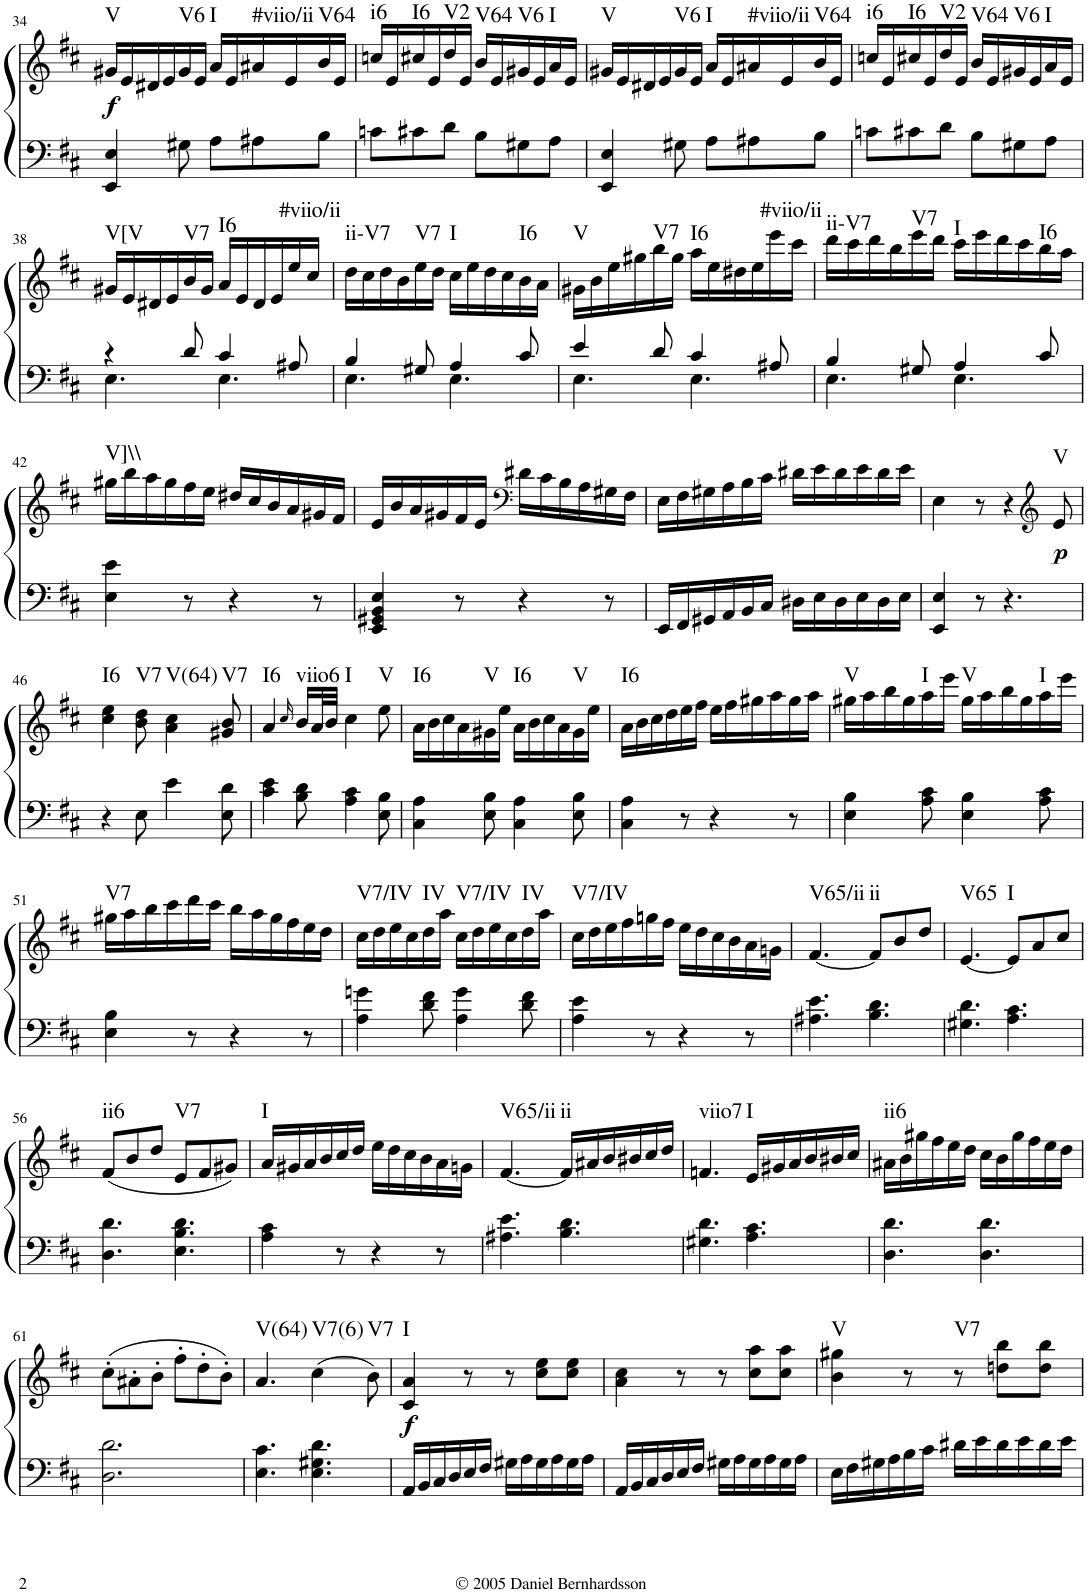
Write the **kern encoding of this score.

**kern	**kern	**dynam	**harte
*part1	*part1	*part1	*part1
*staff2	*staff1	*staff1/2	*
*I"Piano	*	*	*
*I'Pno.	*	*	*
!!LO:PB:g=z
*clefF4	*clefG2	*	*
*k[f#c#]	*k[f#c#]	*	*
*D:	*D:	*	*
*M6/8	*M6/8	*	*
=34	=34	=34	=34
!	!	!LO:DY:b	!LO:H:kt=V
4EE/ 4E/	16g#X/LL	f	N
.	16e/	.	.
.	16d#X/	.	.
.	16e/	.	.
!	!	!	!LO:H:kt=V6
8G#X\	16g#/	.	N
.	16e/JJ	.	.
!	!	!	!LO:H:kt=I
8A\L	16a/LL	.	N
.	16e/	.	.
!	!	!	!LO:H:kt=#viio/ii
8A#X\	16a#X/	.	N
.	16e/	.	.
!	!	!	!LO:H:kt=V64
8B\J	16b/	.	N
.	16e/JJ	.	.
=35	=35	=35	=35
!	!	!	!LO:H:kt=i6
8cn\L	16ccn/LL	.	N
.	16e/	.	.
!	!	!	!LO:H:kt=I6
8c#X\	16cc#X/	.	N
.	16e/	.	.
!	!	!	!LO:H:kt=V2
8d\J	16dd/	.	N
.	16e/JJ	.	.
!	!	!	!LO:H:kt=V64
8B\L	16b/LL	.	N
.	16e/	.	.
!	!	!	!LO:H:kt=V6
8G#X\	16g#X/	.	N
.	16e/	.	.
!	!	!	!LO:H:kt=I
8A\J	16a/	.	N
.	16e/JJ	.	.
=36	=36	=36	=36
!	!	!	!LO:H:kt=V
4EE/ 4E/	16g#X/LL	.	N
.	16e/	.	.
.	16d#X/	.	.
.	16e/	.	.
!	!	!	!LO:H:kt=V6
8G#X\	16g#/	.	N
.	16e/JJ	.	.
!	!	!	!LO:H:kt=I
8A\L	16a/LL	.	N
.	16e/	.	.
!	!	!	!LO:H:kt=#viio/ii
8A#X\	16a#X/	.	N
.	16e/	.	.
!	!	!	!LO:H:kt=V64
8B\J	16b/	.	N
.	16e/JJ	.	.
=37	=37	=37	=37
!	!	!	!LO:H:kt=i6
8cn\L	16ccn/LL	.	N
.	16e/	.	.
!	!	!	!LO:H:kt=I6
8c#X\	16cc#X/	.	N
.	16e/	.	.
!	!	!	!LO:H:kt=V2
8d\J	16dd/	.	N
.	16e/JJ	.	.
!	!	!	!LO:H:kt=V64
8B\L	16b/LL	.	N
.	16e/	.	.
!	!	!	!LO:H:kt=V6
8G#X\	16g#X/	.	N
.	16e/	.	.
!	!	!	!LO:H:kt=I
8A\J	16a/	.	N
.	16e/JJ	.	.
!!LO:LB:g=z
=38	=38	=38	=38
*^	*	*	*
!	!	!	!	!LO:H:kt=V[V
4r	4.E\	16g#X/LL	.	N
.	.	16e/	.	.
.	.	16d#X/	.	.
.	.	16e/	.	.
!	!	!	!	!LO:H:kt=V7
8d/	.	16b/	.	N
.	.	16g#/JJ	.	.
!	!	!	!	!LO:H:kt=I6
4c#/	4.E\	16a/LL	.	N
.	.	16e/	.	.
.	.	16d#/	.	.
.	.	16e/	.	.
!	!	!	!	!LO:H:kt=#viio/ii
8A#X/	.	16ee/	.	N
.	.	16cc#/JJ	.	.
=39	=39	=39	=39	=39
!	!	!	!	!LO:H:kt=ii-V7
4B/	4.E\	16dd\LL	.	N
.	.	16cc#\	.	.
.	.	16dd\	.	.
.	.	16b\	.	.
!	!	!	!	!LO:H:kt=V7
8G#X/	.	16ee\	.	N
.	.	16dd\JJ	.	.
!	!	!	!	!LO:H:kt=I
4A/	4.E\	16cc#\LL	.	N
.	.	16ee\	.	.
.	.	16dd\	.	.
.	.	16cc#\	.	.
!	!	!	!	!LO:H:kt=I6
8c#/	.	16b\	.	N
.	.	16a\JJ	.	.
=40	=40	=40	=40	=40
!	!	!	!	!LO:H:kt=V
4e/	4.E\	16g#X\LL	.	N
.	.	16b\	.	.
.	.	16ee\	.	.
.	.	16gg#X\	.	.
!	!	!	!	!LO:H:kt=V7
8d/	.	16bb\	.	N
.	.	16gg#\JJ	.	.
!	!	!	!	!LO:H:kt=I6
4c#/	4.E\	16aa\LL	.	N
.	.	16ee\	.	.
.	.	16dd#X\	.	.
.	.	16ee\	.	.
!	!	!	!	!LO:H:kt=#viio/ii
8A#X/	.	16eee\	.	N
.	.	16ccc#\JJ	.	.
=41	=41	=41	=41	=41
!	!	!	!	!LO:H:kt=ii-V7
4B/	4.E\	16ddd\LL	.	N
.	.	16ccc#\	.	.
.	.	16ddd\	.	.
.	.	16bb\	.	.
!	!	!	!	!LO:H:kt=V7
8G#X/	.	16eee\	.	N
.	.	16ddd\JJ	.	.
!	!	!	!	!LO:H:kt=I
4A/	4.E\	16ccc#\LL	.	N
.	.	16eee\	.	.
.	.	16ddd\	.	.
.	.	16ccc#\	.	.
!	!	!	!	!LO:H:kt=I6
8c#/	.	16bb\	.	N
.	.	16aa\JJ	.	.
*v	*v	*	*	*
!!LO:LB:g=z
=42	=42	=42	=42
!	!	!	!LO:H:kt=V]\\
4E\ 4e\	16gg#X\LL	.	N
.	16bb\	.	.
.	16aa\	.	.
.	16gg#\	.	.
8r	16ff#\	.	.
.	16ee\JJ	.	.
4r	16dd#X/LL	.	.
.	16cc#/	.	.
.	16b/	.	.
.	16a/	.	.
8r	16g#X/	.	.
.	16f#/JJ	.	.
=43	=43	=43	=43
4EE/ 4GG#X/ 4BB/ 4E/	16e/LL	.	.
.	16b/	.	.
.	16a/	.	.
.	16g#X/	.	.
8r	16f#/	.	.
.	16e/JJ	.	.
*	*clefF4	*	*
4r	16d#X\LL	.	.
.	16c#\	.	.
.	16B\	.	.
.	16A\	.	.
8r	16G#X\	.	.
.	16F#\JJ	.	.
=44	=44	=44	=44
16EE/LL	16E\LL	.	.
16FF#/	16F#\	.	.
16GG#X/	16G#X\	.	.
16AA/	16A\	.	.
16BB/	16B\	.	.
16C#/JJ	16c#\JJ	.	.
16D#X\LL	16d#X\LL	.	.
16E\	16e\	.	.
16D#\	16d#\	.	.
16E\	16e\	.	.
16D#\	16d#\	.	.
16E\JJ	16e\JJ	.	.
=45	=45	=45	=45
4EE/ 4E/	4E\	.	.
8r	8r	.	.
4.r	4r	.	.
*	*clefG2	*	*
!	!	!LO:DY:b	!LO:H:kt=V
.	8e/	p	N
!!LO:LB:g=z
=46	=46	=46	=46
!	!	!	!LO:H:kt=I6
4r	4cc#\ 4ee\	.	N
!	!	!	!LO:H:kt=V7
8E\	8b\ 8dd\	.	N
!	!	!	!LO:H:kt=V(64)
4e\	4a\ 4cc#\	.	N
!	!	!	!LO:H:kt=V7
8E\ 8d\	8g#X/ 8b/	.	N
=47	=47	=47	=47
!	!	!	!LO:H:kt=I6
4c#\ 4e\	4a/	.	N
.	16qcc#/	.	.
!	!	!	!LO:H:kt=viio6
8B\ 8d\	16b/LL	.	N
.	32a/L	.	.
.	32b/JJJ	.	.
!	!	!	!LO:H:kt=I
4A\ 4c#\	4cc#\	.	N
!	!	!	!LO:H:kt=V
8E\ 8B\	8ee\	.	N
=48	=48	=48	=48
!	!	!	!LO:H:kt=I6
4C#\ 4A\	16a\LL	.	N
.	16b\	.	.
.	16cc#\	.	.
.	16a\	.	.
!	!	!	!LO:H:kt=V
8E\ 8B\	16g#X\	.	N
.	16ee\JJ	.	.
!	!	!	!LO:H:kt=I6
4C#\ 4A\	16a\LL	.	N
.	16b\	.	.
.	16cc#\	.	.
.	16a\	.	.
!	!	!	!LO:H:kt=V
8E\ 8B\	16g#\	.	N
.	16ee\JJ	.	.
=49	=49	=49	=49
!	!	!	!LO:H:kt=I6
4C#\ 4A\	16a\LL	.	N
.	16b\	.	.
.	16cc#\	.	.
.	16dd\	.	.
8r	16ee\	.	.
.	16ff#\JJ	.	.
4r	16ee\LL	.	.
.	16ff#\	.	.
.	16gg#X\	.	.
.	16aa\	.	.
8r	16gg#\	.	.
.	16aa\JJ	.	.
=50	=50	=50	=50
!	!	!	!LO:H:kt=V
4E\ 4B\	16gg#X\LL	.	N
.	16aa\	.	.
.	16bb\	.	.
.	16gg#\	.	.
!	!	!	!LO:H:kt=I
8A\ 8c#\	16aa\	.	N
.	16eee\JJ	.	.
!	!	!	!LO:H:kt=V
4E\ 4B\	16gg#\LL	.	N
.	16aa\	.	.
.	16bb\	.	.
.	16gg#\	.	.
!	!	!	!LO:H:kt=I
8A\ 8c#\	16aa\	.	N
.	16eee\JJ	.	.
!!LO:LB:g=z
=51	=51	=51	=51
!	!	!	!LO:H:kt=V7
4E\ 4B\	16gg#X\LL	.	N
.	16aa\	.	.
.	16bb\	.	.
.	16ccc#\	.	.
8r	16ddd\	.	.
.	16ccc#\JJ	.	.
4r	16bb\LL	.	.
.	16aa\	.	.
.	16gg#\	.	.
.	16ff#\	.	.
8r	16ee\	.	.
.	16dd\JJ	.	.
=52	=52	=52	=52
!	!	!	!LO:H:kt=V7/IV
4A\ 4gn\	16cc#\LL	.	N
.	16dd\	.	.
.	16ee\	.	.
.	16cc#\	.	.
!	!	!	!LO:H:kt=IV
8d\ 8f#\	16dd\	.	N
.	16aa\JJ	.	.
!	!	!	!LO:H:kt=V7/IV
4A\ 4g\	16cc#\LL	.	N
.	16dd\	.	.
.	16ee\	.	.
.	16cc#\	.	.
!	!	!	!LO:H:kt=IV
8d\ 8f#\	16dd\	.	N
.	16aa\JJ	.	.
=53	=53	=53	=53
!	!	!	!LO:H:kt=V7/IV
4A\ 4e\	16cc#\LL	.	N
.	16dd\	.	.
.	16ee\	.	.
.	16ff#\	.	.
8r	16ggn\	.	.
.	16ff#\JJ	.	.
4r	16ee\LL	.	.
.	16dd\	.	.
.	16cc#\	.	.
.	16b\	.	.
8r	16a\	.	.
.	16gn\JJ	.	.
=54	=54	=54	=54
!	!	!	!LO:H:kt=V65/ii
4.A#X\ 4.e\	[4.f#/	.	N
!	!	!	!LO:H:kt=ii
4.B\ 4.d\	8f#/L]	.	N
.	8b/	.	.
.	8dd/J	.	.
=55	=55	=55	=55
!	!	!	!LO:H:kt=V65
4.G#X\ 4.d\	[4.e/	.	N
!	!	!	!LO:H:kt=I
4.A\ 4.c#\	8e/L]	.	N
.	8a/	.	.
.	8cc#/J	.	.
!!LO:LB:g=z
=56	=56	=56	=56
!	!	!	!LO:H:kt=ii6
4.D\ 4.d\	(8f#/L	.	N
.	8b/	.	.
.	8dd/J	.	.
!	!	!	!LO:H:kt=V7
4.E\ 4.B\ 4.d\	8e/L	.	N
.	8f#/	.	.
.	8g#X/J)	.	.
=57	=57	=57	=57
!	!	!	!LO:H:kt=I
4A\ 4c#\	16a/LL	.	N
.	16g#X/	.	.
.	16a/	.	.
.	16b/	.	.
8r	16cc#/	.	.
.	16dd/JJ	.	.
4r	16ee\LL	.	.
.	16dd\	.	.
.	16cc#\	.	.
.	16b\	.	.
8r	16a\	.	.
.	16gn\JJ	.	.
=58	=58	=58	=58
!	!	!	!LO:H:kt=V65/ii
4.A#X\ 4.e\	[4.f#/	.	N
!	!	!	!LO:H:kt=ii
4.B\ 4.d\	16f#/LL]	.	N
.	16a#X/	.	.
.	16b/	.	.
.	16b#X/	.	.
.	16cc#/	.	.
.	16dd/JJ	.	.
=59	=59	=59	=59
!	!	!	!LO:H:kt=viio7
4.G#X\ 4.d\	4.fn/	.	N
!	!	!	!LO:H:kt=I
4.A\ 4.c#\	16e/LL	.	N
.	16g#X/	.	.
.	16a/	.	.
.	16b/	.	.
.	16b#X/	.	.
.	16cc#/JJ	.	.
=60	=60	=60	=60
!	!	!	!LO:H:kt=ii6
4.D\ 4.d\	16a#X\LL	.	N
.	16b\	.	.
.	16gg#X\	.	.
.	16ff#\	.	.
.	16ee\	.	.
.	16dd\JJ	.	.
4.D\ 4.d\	16cc#\LL	.	.
.	16b\	.	.
.	16gg#\	.	.
.	16ff#\	.	.
.	16ee\	.	.
.	16dd\JJ	.	.
!!LO:LB:g=z
=61	=61	=61	=61
2.D\ 2.d\	(8cc#'\L	.	.
.	8a#X'\	.	.
.	8b'\J	.	.
.	8ff#'\L	.	.
.	8dd'\	.	.
.	8b'\J)	.	.
=62	=62	=62	=62
!	!	!	!LO:H:kt=V(64)
4.E\ 4.c#\	4.a/	.	N
!	!	!	!LO:H:kt=V7(6)
4.E\ 4.G#X\ 4.d\	(4cc#\	.	N
!	!	!	!LO:H:kt=V7
.	8b\)	.	N
=63	=63	=63	=63
!	!	!LO:DY:b	!LO:H:kt=I
16AA/LL	4c#/ 4a/	f	N
16BB/	.	.	.
16C#/	.	.	.
16D/	.	.	.
16E/	8r	.	.
16F#/JJ	.	.	.
16G#X\LL	8r	.	.
16A\	.	.	.
16G#\	8cc#\ 8ee\L	.	.
16A\	.	.	.
16G#\	8cc#\ 8ee\J	.	.
16A\JJ	.	.	.
=64	=64	=64	=64
16AA/LL	4a\ 4cc#\	.	.
16BB/	.	.	.
16C#/	.	.	.
16D/	.	.	.
16E/	8r	.	.
16F#/JJ	.	.	.
16G#X\LL	8r	.	.
16A\	.	.	.
16G#\	8cc#\ 8aa\L	.	.
16A\	.	.	.
16G#\	8cc#\ 8aa\J	.	.
16A\JJ	.	.	.
=65	=65	=65	=65
!	!	!	!LO:H:kt=V
16E\LL	4b\ 4gg#X\	.	N
16F#\	.	.	.
16G#X\	.	.	.
16A\	.	.	.
16B\	8r	.	.
16c#\JJ	.	.	.
!	!	!	!LO:H:kt=V7
16d#X\LL	8r	.	N
16e\	.	.	.
16d#\	8ddn\ 8bb\L	.	.
16e\	.	.	.
16d#\	8dd\ 8bb\J	.	.
16e\JJ	.	.	.
=	=	=	=
*-	*-	*-	*-
